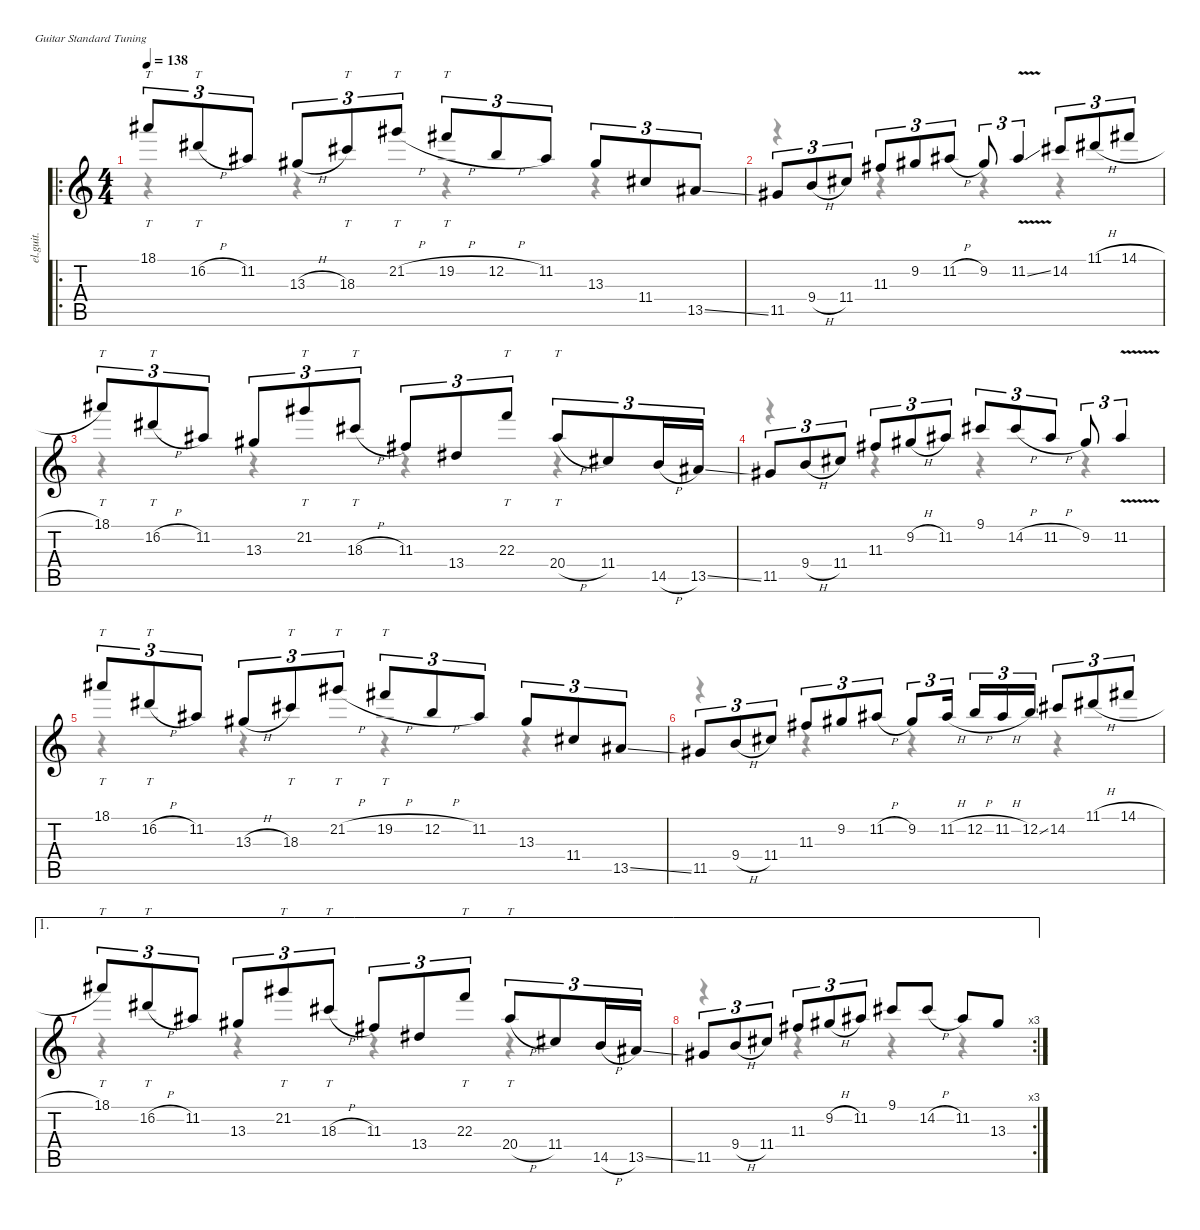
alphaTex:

\defaultSystemsLayout 4
\hideDynamics
\bracketExtendMode nobrackets
\track ("Erick" "el.guit.") {instrument electricguitarclean}
\staff {score tabs}
\tuning (E4 B3 G3 D3 A2 E2)
\voice
\ro
\ts (4 4)
\tempo 138
\clef g2
\ks c
18.1{acc #}.8{tt tu (3 2) dy mf} 16.2{h acc #}.8{tt tu (3 2)} 11.2{acc #}.8{tu (3 2)} 13.3{h acc #}.8{tu (3 2)} 18.3{acc #}.8{tt tu (3 2)} 21.2{h acc #}.8{tt tu (3 2)} 19.2{h acc #}.8{tt tu (3 2)} 12.2{h}.8{tu (3 2)} 11.2{acc #}.8{tu (3 2)} 13.3{acc #}.8{tu (3 2)} 11.4{acc #}.8{tu (3 2)} 13.5{ss acc #}.8{tu (3 2)} |
11.5{acc #}.8{tu (3 2)} 9.4{h}.8{tu (3 2)} 11.4{acc #}.8{tu (3 2)} 11.3{acc #}.8{tu (3 2)} 9.2{acc #}.8{tu (3 2)} 11.2{h acc #}.8{tu (3 2)} 9.2{acc #}.8{tu (3 2)} 11.2{v ss acc #}.4{tu (3 2)} 14.2{acc #}.8{tu (3 2)} 11.1{h acc #}.8{tu (3 2)} 14.1{h acc #}.8{tu (3 2)} |
18.1{acc #}.8{tt tu (3 2)} 16.2{h acc #}.8{tt tu (3 2)} 11.2{acc #}.8{tu (3 2)} 13.3{acc #}.8{tu (3 2)} 21.2{acc #}.8{tt tu (3 2)} 18.3{h acc #}.8{tt tu (3 2)} 11.3{acc #}.8{tu (3 2)} 13.4{acc #}.8{tu (3 2)} 22.3.8{tt tu (3 2)} 20.4{h acc #}.8{tt tu (3 2)} 11.4{acc #}.8{tu (3 2)} 14.5{h}.16{tu (3 2)} 13.5{ss acc #}.16{tu (3 2)} |
11.5{acc #}.8{tu (3 2)} 9.4{h}.8{tu (3 2)} 11.4{acc #}.8{tu (3 2)} 11.3{acc #}.8{tu (3 2)} 9.2{h acc #}.8{tu (3 2)} 11.2{acc #}.8{tu (3 2)} 9.1{acc #}.8{tu (3 2)} 14.2{h acc #}.8{tu (3 2)} 11.2{h acc #}.8{tu (3 2)} 9.2{acc #}.8{tu (3 2)} 11.2{v acc #}.4{tu (3 2)} |
18.1{acc #}.8{tt tu (3 2)} 16.2{h acc #}.8{tt tu (3 2)} 11.2{acc #}.8{tu (3 2)} 13.3{h acc #}.8{tu (3 2)} 18.3{acc #}.8{tt tu (3 2)} 21.2{h acc #}.8{tt tu (3 2)} 19.2{h acc #}.8{tt tu (3 2)} 12.2{h}.8{tu (3 2)} 11.2{acc #}.8{tu (3 2)} 13.3{acc #}.8{tu (3 2)} 11.4{acc #}.8{tu (3 2)} 13.5{ss acc #}.8{tu (3 2)} |
11.5{acc #}.8{tu (3 2)} 9.4{h}.8{tu (3 2)} 11.4{acc #}.8{tu (3 2)} 11.3{acc #}.8{tu (3 2)} 9.2{acc #}.8{tu (3 2)} 11.2{h acc #}.8{tu (3 2)} 9.2{acc #}.8{tu (3 2)} 11.2{h acc #}.16{tu (3 2)} 12.2{h}.16{tu (3 2)} 11.2{h acc #}.16{tu (3 2)} 12.2{ss}.16{tu (3 2)} 14.2{acc #}.8{tu (3 2)} 11.1{h acc #}.8{tu (3 2)} 14.1{h acc #}.8{tu (3 2)} |
\ae 1
18.1{acc #}.8{tt tu (3 2)} 16.2{h acc #}.8{tt tu (3 2)} 11.2{acc #}.8{tu (3 2)} 13.3{acc #}.8{tu (3 2)} 21.2{acc #}.8{tt tu (3 2)} 18.3{h acc #}.8{tt tu (3 2)} 11.3{acc #}.8{tu (3 2)} 13.4{acc #}.8{tu (3 2)} 22.3.8{tt tu (3 2)} 20.4{h acc #}.8{tt tu (3 2)} 11.4{acc #}.8{tu (3 2)} 14.5{h}.16{tu (3 2)} 13.5{ss acc #}.16{tu (3 2)} |
\ae 1
\rc 3
11.5{acc #}.8{tu (3 2)} 9.4{h}.8{tu (3 2)} 11.4{acc #}.8{tu (3 2)} 11.3{acc #}.8{tu (3 2)} 9.2{h acc #}.8{tu (3 2)} 11.2{acc #}.8{tu (3 2)} 9.1{acc #}.8 14.2{h acc #}.8 11.2{acc #}.8 13.3{acc #}.8
\voice
\clef g2
\ottava regular
\simile none
\ks c
r.4{dy mf} r.4 r.4 r.4 |
r.4 r.4 r.4 r.4 |
r.4 r.4 r.4 r.4 |
r.4 r.4 r.4 r.4 |
r.4 r.4 r.4 r.4 |
r.4 r.4 r.4 r.4 |
r.4 r.4 r.4 r.4 |
r.4 r.4 r.4 r.4
